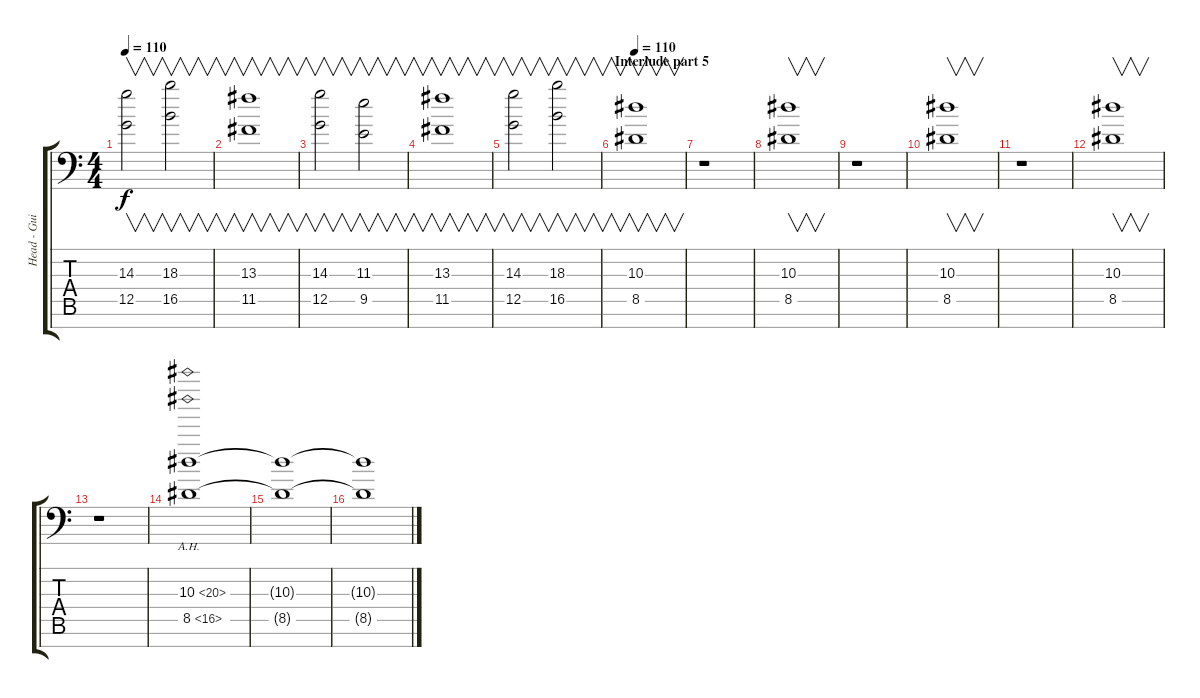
\track ("Head - Guitar" "Head - Gui") {instrument distortionguitar}
\staff {score tabs}
\tuning (D4 A3 F3 C3 G2 D2 A1) {hide}
\ts (4 4)
\tempo 110
\clef f4
\ks c
(14.3 12.5).2{v dy f} (18.3 16.5).2{v} |
(13.3 11.5).1{v} |
(14.3 12.5).2{v} (11.3 9.5).2{v} |
(13.3 11.5).1{v} |
(14.3 12.5).2{v} (18.3 16.5).2{v} |
\section ("" "Interlude part 5")
\tempo 110
(10.3 8.5).1{v volume 10 balance 10 instrument overdrivenguitar} |
r.1 |
(10.3 8.5).1{v} |
r.1 |
(10.3 8.5).1{v} |
r.1 |
(10.3 8.5).1{v} |
r.1 |
(10.3{ah 10} 8.5{ah 8}).1{balance 5} |
(10.3{t} 8.5{t}).1{balance 11} |
(10.3{t} 8.5{t}).1{volume 8 balance 13}
